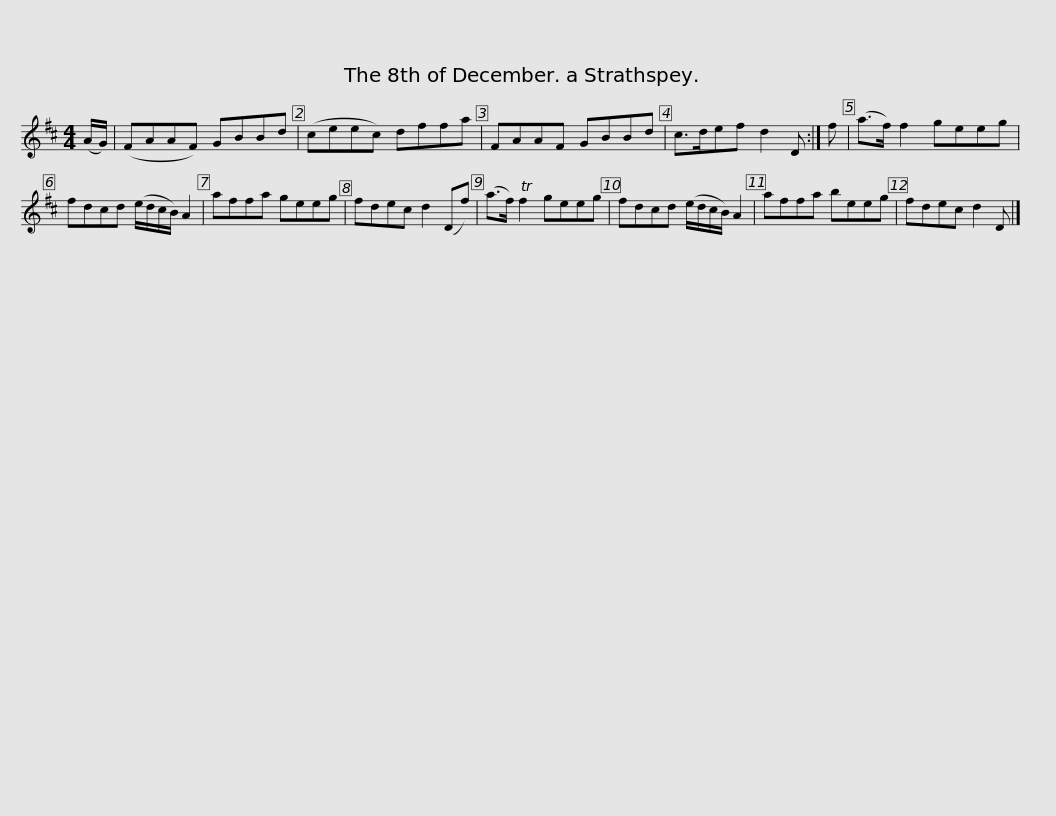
X:1
L:1/8
M:4/4
I:linebreak $
K:D
V:1 treble
V:1
 (A/G/) | (FAAF) GBBd | (ceec) dffa | FAAF GBBd | c>def d2 D :| %5
 f | (a>f) f2 geeg |$ fdcd (e/d/c/B/) A2 | affa geeg | fdec d2 (Df) | %10
 (a>f) Tf2 geeg | fdcd (e/d/c/B/) A2 |$ affa beeg | fdec d2 D |] %14
